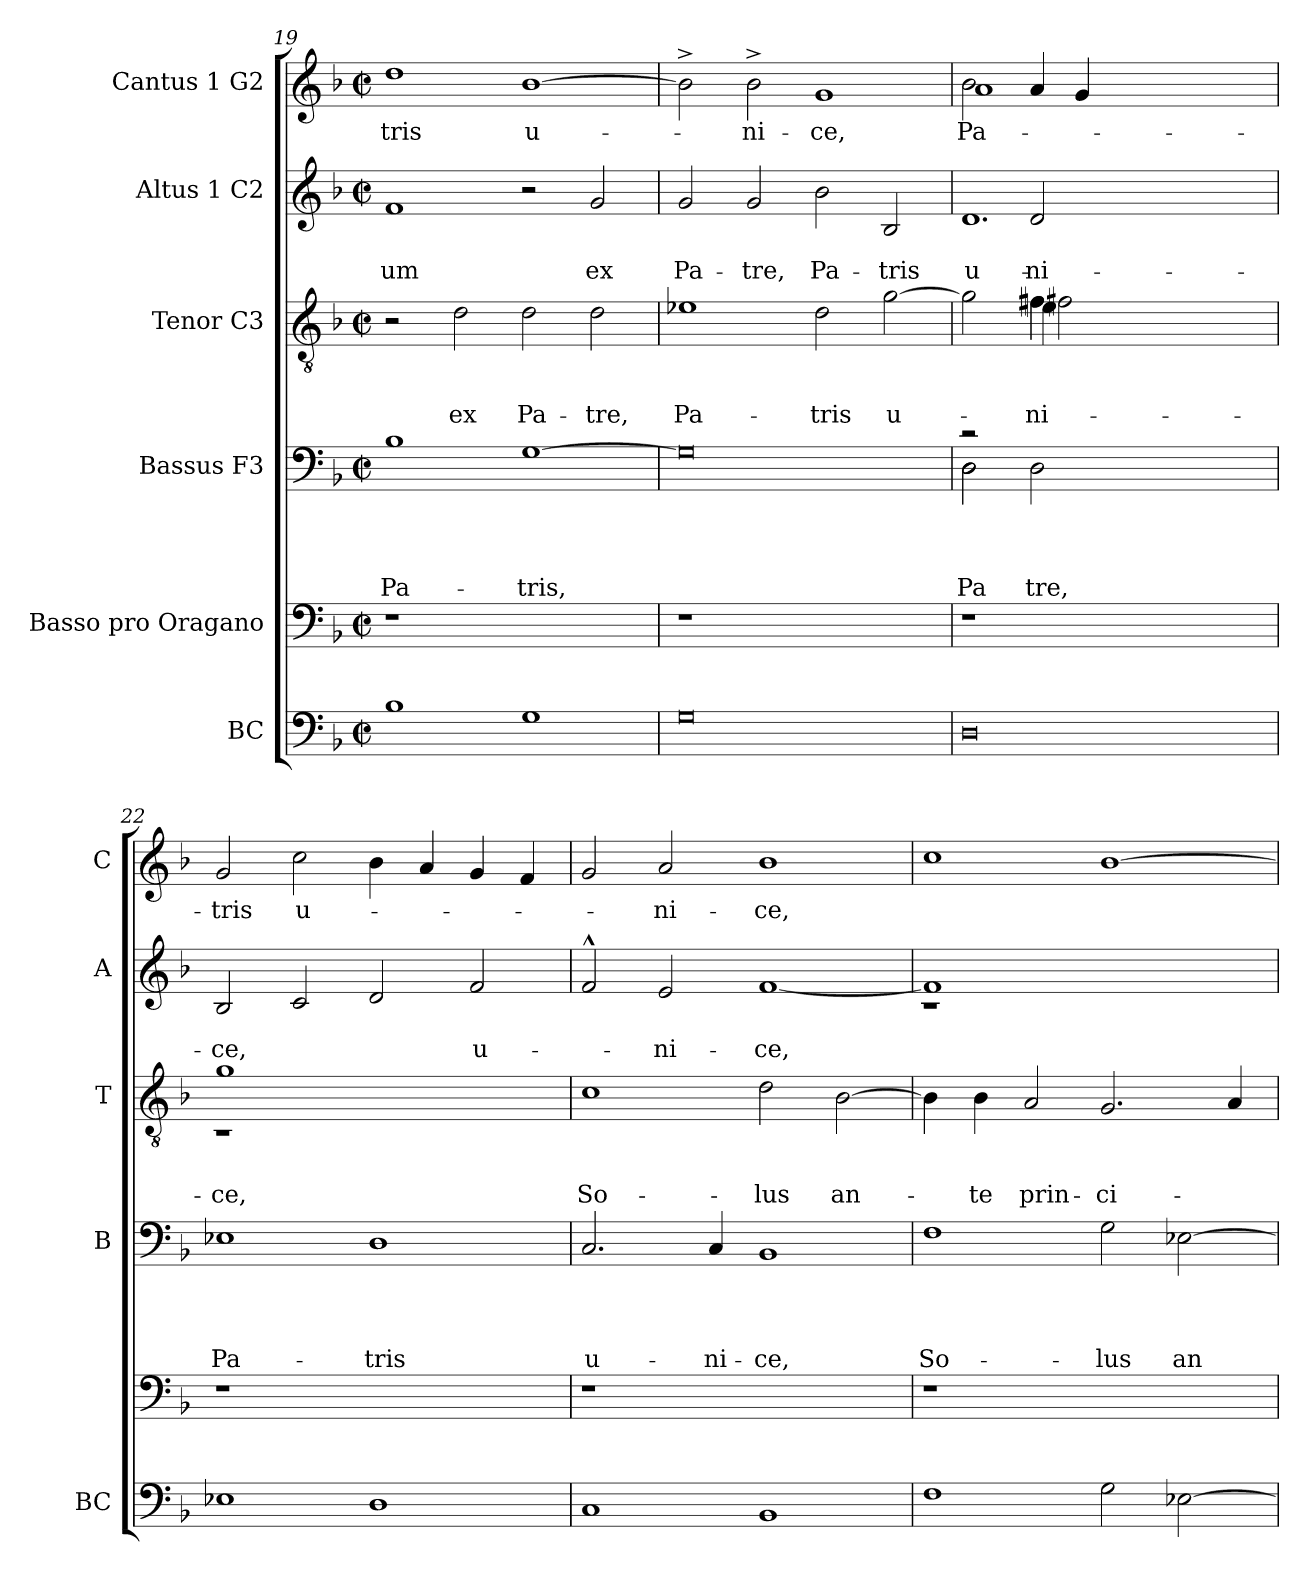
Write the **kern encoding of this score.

**kern	**kern	**kern	**text	**text	**text	**text	**kern	**text	**text	**text	**kern	**text	**text	**kern	**text
*part6	*part5	*part4	*part4	*part4	*part4	*part4	*part3	*part3	*part3	*part3	*part2	*part2	*part2	*part1	*part1
*staff6	*staff5	*staff4	*staff4	*staff4	*staff4	*staff4	*staff3	*staff3	*staff3	*staff3	*staff2	*staff2	*staff2	*staff1	*staff1
*I"BC	*I"Basso pro Oragano	*I"Bassus F3	*	*	*	*	*I"Tenor C3	*	*	*	*I"Altus 1 C2	*	*	*I"Cantus 1 G2	*
*I'BC	*	*I'B	*	*	*	*	*I'T	*	*	*	*I'A	*	*	*I'C	*
*clefF4	*clefF4	*clefF4	*	*	*	*	*clefGv2	*	*	*	*clefG2	*	*	*clefG2	*
*	*ITrd7c12	*	*	*	*	*	*	*	*	*	*	*	*	*	*
*k[b-]	*k[b-]	*k[b-]	*	*	*	*	*k[b-]	*	*	*	*k[b-]	*	*	*k[b-]	*
*F:	*F:	*F:	*	*	*	*	*F:	*	*	*	*F:	*	*	*F:	*
*M2/2	*M2/2	*M2/2	*	*	*	*	*M2/2	*	*	*	*M2/2	*	*	*M2/2	*
*met(c|)	*met(c|)	*met(c|)	*	*	*	*	*met(c|)	*	*	*	*met(c|)	*	*	*met(c|)	*
=19	=19	=19	=19	=19	=19	=19	=19	=19	=19	=19	=19	=19	=19	=19	=19
!	!	!	!	!	!	!LO:LY:b	!	!	!	!	!	!	!LO:LY:b	!	!LO:LY:b
1B-	1r	1B-	.	.	.	Pa-	2r	.	.	.	1f	.	-um	1dd	-tris
!	!	!	!	!	!	!	!	!	!	!LO:LY:b	!	!	!	!	!
.	.	.	.	.	.	.	2d\	.	.	ex	.	.	.	.	.
!	!	!	!	!	!	!LO:LY:b	!	!	!	!LO:LY:b	!	!	!	!	!LO:LY:b
1G	1ryy	[>1G	.	.	.	-tris,	2d\	.	.	Pa-	2r	.	.	[>1b-	u-
!	!	!	!	!	!	!	!	!	!	!LO:LY:b:rj	!	!	!LO:LY:b	!	!
.	.	.	.	.	.	.	2d\	.	.	-tre,	2g/	.	ex	.	.
=20	=20	=20	=20	=20	=20	=20	=20	=20	=20	=20	=20	=20	=20	=20	=20
!	!	!	!	!	!	!	!	!	!	!LO:LY:b	!	!	!LO:LY:b	!	!
0G	1r	0G]	.	.	.	.	1e-X	.	.	Pa-	2g/	.	Pa-	2b-^>\]	.
!	!	!	!	!	!	!	!	!	!	!	!	!	!LO:LY:b:rj	!	!LO:LY:b
.	.	.	.	.	.	.	.	.	.	.	2g/	.	-tre,	2b-^>\	-ni-
!	!	!	!	!	!	!	!	!	!	!LO:LY:b	!	!	!LO:LY:b	!	!LO:LY:b
.	1ryy	.	.	.	.	.	2d\	.	.	-tris	2b-\	.	Pa-	1g	-ce,
!	!	!	!	!	!	!	!	!	!	!LO:LY:b	!	!	!LO:LY:b:rj	!	!
.	.	.	.	.	.	.	[>2g\	.	.	u-	2B-/	.	-tris	.	.
=21	=21	=21	=21	=21	=21	=21	=21	=21	=21	=21	=21	=21	=21	=21	=21
*	*	*^	*	*	*	*	*	*	*	*	*	*	*	*	*
!	!	!	!	!	!	!	!LO:LY:b	!	!	!	!	!	!	!	!	!
*	*	*	*^	*	*	*	*	*	*	*	*	*	*	*	*	*
!	!	!	!	!	!	!	!	!LO:LY:b	!	!	!	!	!	!	!LO:LY:b	!	!LO:LY:b
*	*	*	*	*	*	*	*	*	*^	*	*	*	*^	*	*	*^	*
*	*	*	*	*	*	*	*	*	*	*^	*	*	*	*	*	*	*	*	*	*
*	*	*	*	*	*	*	*	*	*	*	*^	*	*	*	*	*	*	*	*	*	*
0D	1r	2rc	2D\	2D\	.	.	.	Pa-	2g\]	2ryy	2ryy	2ryy	.	.	.	1.d	2ryy	.	u-	2b-\	1a	Pa-
!	!	!	!	!	!	!	!	!LO:LY:b	!	!	!	!	!	!	!LO:LY:b	!	!	!	!LO:LY:b	!	!	!
.	.	1ryy	1ryy	2D\	.	.	.	-tre,	4fn\	4e\	2f#X\	2f#\	.	.	-ni-	.	2d/	.	-ni-	4a/	.	.
.	.	.	.	.	.	.	.	.	1ryy	1ryy	.	.	.	.	.	.	.	.	.	4g/	.	.
.	1ryy	.	.	1ryy	.	.	.	.	.	.	1ryy	1ryy	.	.	.	.	2ryy	.	.	1ryy	1ryy	.
.	.	2ryy	2ryy	.	.	.	.	.	.	.	.	.	.	.	.	2ryy	2ryy	.	.	.	.	.
.	.	.	.	.	.	.	.	.	4ryy	4ryy	.	.	.	.	.	.	.	.	.	.	.	.
*	*	*v	*v	*v	*	*	*	*	*	*	*	*	*	*	*	*v	*v	*	*	*v	*v	*
*	*	*	*	*	*	*	*	*v	*v	*v	*	*	*	*	*	*	*	*
=22	=22	=22	=22	=22	=22	=22	=22	=22	=22	=22	=22	=22	=22	=22	=22	=22
!	!	!	!	!	!	!LO:LY:b	!	!LO:N:vis=1	!	!	!LO:LY:b	!	!	!LO:LY:b	!	!LO:LY:b
1E-X	1r	1E-X	.	.	.	Pa-	1g	0rC	.	.	-ce,	2B-/	.	-ce,	2g/	-tris
!	!	!	!	!	!	!	!	!	!	!	!	!	!	!	!	!LO:LY:b
.	.	.	.	.	.	.	.	.	.	.	.	2c/	.	.	2cc\	u-
!	!	!	!	!	!	!LO:LY:b	!	!	!	!	!	!	!	!	!	!
1D	1ryy	1D	.	.	.	-tris	1ryy	.	.	.	.	2d/	.	.	4b-\	.
.	.	.	.	.	.	.	.	.	.	.	.	.	.	.	4a/	.
!	!	!	!	!	!	!	!	!	!	!	!	!	!	!LO:LY:b	!	!
.	.	.	.	.	.	.	.	.	.	.	.	2f/	.	u-	4g/	.
.	.	.	.	.	.	.	.	.	.	.	.	.	.	.	4f/	.
*	*	*	*	*	*	*	*v	*v	*	*	*	*	*	*	*	*
!!LO:LB:g=z
=23	=23	=23	=23	=23	=23	=23	=23	=23	=23	=23	=23	=23	=23	=23	=23
!	!	!	!	!	!	!LO:LY:b	!	!	!	!LO:LY:b	!	!	!	!	!
1C	1r	2.C/	.	.	.	u-	1c	.	.	So-	2f^^</	.	.	2g/	.
!	!	!	!	!	!	!	!	!	!	!	!	!	!LO:LY:b	!	!LO:LY:b
.	.	.	.	.	.	.	.	.	.	.	2e/	.	-ni-	2a/	-ni-
!	!	!	!	!	!	!LO:LY:b	!	!	!	!	!	!	!	!	!
.	.	4C/	.	.	.	-ni-	.	.	.	.	.	.	.	.	.
!	!	!	!	!	!	!LO:LY:b:rj	!	!	!	!LO:LY:b	!	!	!LO:LY:b	!	!LO:LY:b
1BB-	1ryy	1BB-	.	.	.	-ce,	2d\	.	.	-lus	[<1f	.	-ce,	1b-	-ce,
!	!	!	!	!	!	!	!	!	!	!LO:LY:b	!	!	!	!	!
.	.	.	.	.	.	.	[>2B-\	.	.	an-	.	.	.	.	.
=24	=24	=24	=24	=24	=24	=24	=24	=24	=24	=24	=24	=24	=24	=24	=24
*	*	*	*	*	*	*	*	*	*	*	*^	*	*	*	*
!	!	!	!	!	!	!LO:LY:b	!	!	!	!	!	!LO:N:vis=1	!	!	!	!
1F	1r	1F	.	.	.	So-	4B-\]	.	.	.	1f]	0rc	.	.	1cc	.
!	!	!	!	!	!	!	!	!	!	!LO:LY:b	!	!	!	!	!	!
.	.	.	.	.	.	.	4B-\	.	.	-te	.	.	.	.	.	.
!	!	!	!	!	!	!	!	!	!	!LO:LY:b	!	!	!	!	!	!
.	.	.	.	.	.	.	2A/	.	.	prin-	.	.	.	.	.	.
!	!	!	!	!	!	!LO:LY:b	!	!	!	!LO:LY:b	!	!	!	!	!	!
2G\	1ryy	2G\	.	.	.	-lus	2.G/	.	.	-ci-	1ryy	.	.	.	[>1b-	.
!	!	!	!	!	!	!LO:LY:b	!	!	!	!	!	!	!	!	!	!
[>2E-X\	.	[>2E-X\	.	.	.	an-	.	.	.	.	.	.	.	.	.	.
.	.	.	.	.	.	.	4A/	.	.	.	.	.	.	.	.	.
*	*	*	*	*	*	*	*	*	*	*	*v	*v	*	*	*	*
=	=	=	=	=	=	=	=	=	=	=	=	=	=	=	=
*-	*-	*-	*-	*-	*-	*-	*-	*-	*-	*-	*-	*-	*-	*-	*-
